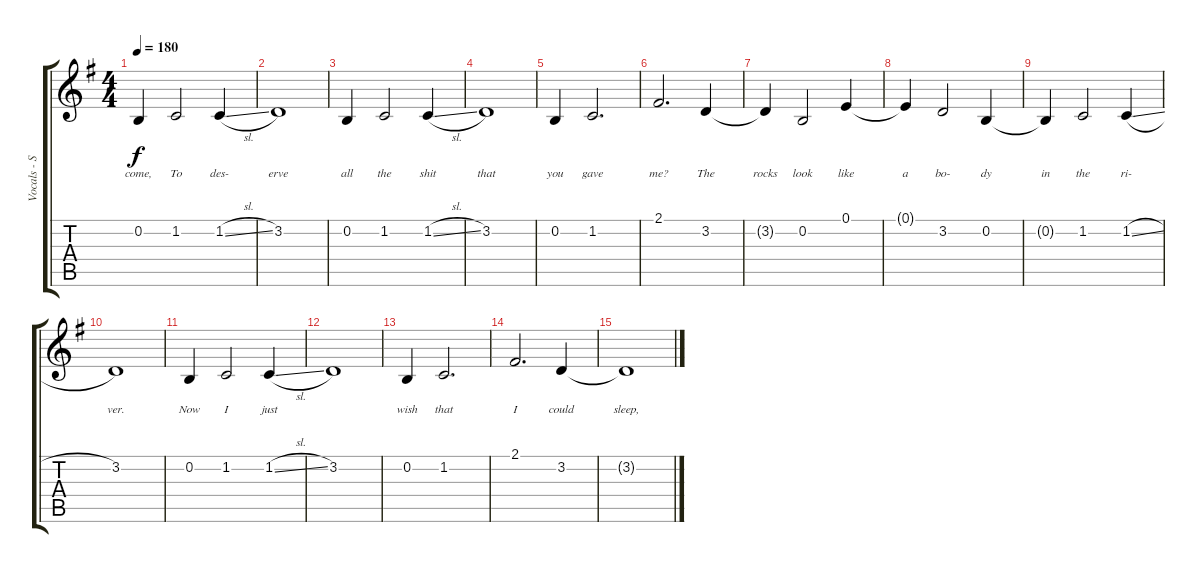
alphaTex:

\track ("Vocals - Simon Neil" "Vocals - S") {instrument altosax}
\staff {score tabs}
\tuning (E4 B3 G3 D3 A2 E2) {hide}
\ts (4 4)
\tempo 180
\clef g2
\ks eminor
0.2{t}.4{lyrics (0 "come,") lyrics (1 "") lyrics (2 "") lyrics (3 "") lyrics (4 "") dy f} 1.2.2{lyrics (0 "To") lyrics (1 "") lyrics (2 "") lyrics (3 "") lyrics (4 "")} 1.2{sl}.4{lyrics (0 "des-") lyrics (1 "") lyrics (2 "") lyrics (3 "") lyrics (4 "")} |
3.2.1{lyrics (0 "erve") lyrics (1 "") lyrics (2 "") lyrics (3 "") lyrics (4 "")} |
0.2.4{lyrics (0 "all") lyrics (1 "") lyrics (2 "") lyrics (3 "") lyrics (4 "")} 1.2.2{lyrics (0 "the") lyrics (1 "") lyrics (2 "") lyrics (3 "") lyrics (4 "")} 1.2{sl}.4{lyrics (0 "shit") lyrics (1 "") lyrics (2 "") lyrics (3 "") lyrics (4 "")} |
3.2.1{lyrics (0 "that") lyrics (1 "") lyrics (2 "") lyrics (3 "") lyrics (4 "")} |
0.2.4{lyrics (0 "you") lyrics (1 "") lyrics (2 "") lyrics (3 "") lyrics (4 "")} 1.2.2{d lyrics (0 "gave") lyrics (1 "") lyrics (2 "") lyrics (3 "") lyrics (4 "")} |
2.1.2{d lyrics (0 "me?") lyrics (1 "") lyrics (2 "") lyrics (3 "") lyrics (4 "")} 3.2.4{lyrics (0 "The") lyrics (1 "") lyrics (2 "") lyrics (3 "") lyrics (4 "")} |
3.2{t}.4{lyrics (0 "rocks") lyrics (1 "") lyrics (2 "") lyrics (3 "") lyrics (4 "")} 0.2.2{lyrics (0 "look") lyrics (1 "") lyrics (2 "") lyrics (3 "") lyrics (4 "")} 0.1.4{lyrics (0 "like") lyrics (1 "") lyrics (2 "") lyrics (3 "") lyrics (4 "")} |
0.1{t}.4{lyrics (0 "a") lyrics (1 "") lyrics (2 "") lyrics (3 "") lyrics (4 "")} 3.2.2{lyrics (0 "bo-") lyrics (1 "") lyrics (2 "") lyrics (3 "") lyrics (4 "")} 0.2.4{lyrics (0 "dy") lyrics (1 "") lyrics (2 "") lyrics (3 "") lyrics (4 "")} |
0.2{t}.4{lyrics (0 "in") lyrics (1 "") lyrics (2 "") lyrics (3 "") lyrics (4 "")} 1.2.2{lyrics (0 "the") lyrics (1 "") lyrics (2 "") lyrics (3 "") lyrics (4 "")} 1.2{sl}.4{lyrics (0 "ri-") lyrics (1 "") lyrics (2 "") lyrics (3 "") lyrics (4 "")} |
3.2.1{lyrics (0 "ver.") lyrics (1 "") lyrics (2 "") lyrics (3 "") lyrics (4 "")} |
0.2.4{lyrics (0 "Now") lyrics (1 "") lyrics (2 "") lyrics (3 "") lyrics (4 "")} 1.2.2{lyrics (0 "I") lyrics (1 "") lyrics (2 "") lyrics (3 "") lyrics (4 "")} 1.2{sl}.4{lyrics (0 "just") lyrics (1 "") lyrics (2 "") lyrics (3 "") lyrics (4 "")} |
3.2.1{lyrics (0 "") lyrics (1 "") lyrics (2 "") lyrics (3 "") lyrics (4 "")} |
0.2.4{lyrics (0 "wish") lyrics (1 "") lyrics (2 "") lyrics (3 "") lyrics (4 "")} 1.2.2{d lyrics (0 "that") lyrics (1 "") lyrics (2 "") lyrics (3 "") lyrics (4 "")} |
2.1.2{d lyrics (0 "I") lyrics (1 "") lyrics (2 "") lyrics (3 "") lyrics (4 "")} 3.2.4{lyrics (0 "could") lyrics (1 "") lyrics (2 "") lyrics (3 "") lyrics (4 "")} |
3.2{t}.1{lyrics (0 "sleep,") lyrics (1 "") lyrics (2 "") lyrics (3 "") lyrics (4 "")}
